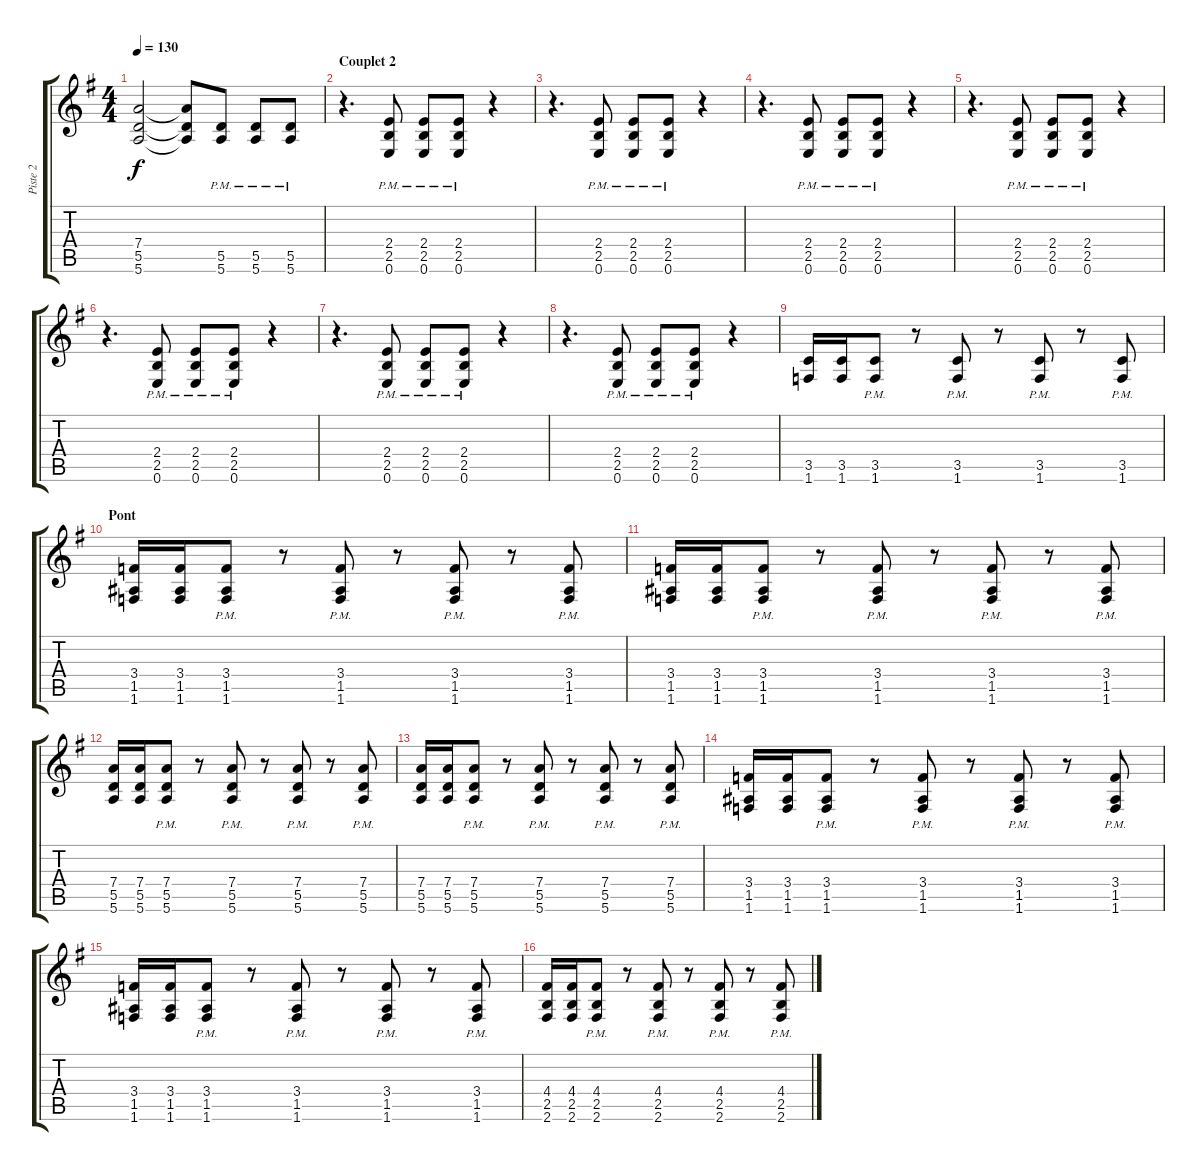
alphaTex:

\track ("Piste 2" "Piste 2") {instrument distortionguitar}
\staff {score tabs}
\tuning (E4 B3 G3 D3 A2 E2) {hide}
\ts (4 4)
\tempo 130
\clef g2
\ks eminor
(7.4 5.5 5.6).2{dy f} (7.4{t} 5.5{t} 5.6{t}).8 (5.5{pm} 5.6{pm}).8 (5.5{pm} 5.6{pm}).8 (5.5{pm} 5.6{pm}).8 |
\section ("" "Couplet 2")
r.4{d} (2.4{pm} 2.5{pm} 0.6{pm}).8 (2.4{pm} 2.5{pm} 0.6{pm}).8 (2.4{pm} 2.5{pm} 0.6{pm}).8 r.4 |
r.4{d} (2.4{pm} 2.5{pm} 0.6{pm}).8 (2.4{pm} 2.5{pm} 0.6{pm}).8 (2.4{pm} 2.5{pm} 0.6{pm}).8 r.4 |
r.4{d} (2.4{pm} 2.5{pm} 0.6{pm}).8 (2.4{pm} 2.5{pm} 0.6{pm}).8 (2.4{pm} 2.5{pm} 0.6{pm}).8 r.4 |
r.4{d} (2.4{pm} 2.5{pm} 0.6{pm}).8 (2.4{pm} 2.5{pm} 0.6{pm}).8 (2.4{pm} 2.5{pm} 0.6{pm}).8 r.4 |
r.4{d} (2.4{pm} 2.5{pm} 0.6{pm}).8 (2.4{pm} 2.5{pm} 0.6{pm}).8 (2.4{pm} 2.5{pm} 0.6{pm}).8 r.4 |
r.4{d} (2.4{pm} 2.5{pm} 0.6{pm}).8 (2.4{pm} 2.5{pm} 0.6{pm}).8 (2.4{pm} 2.5{pm} 0.6{pm}).8 r.4 |
r.4{d} (2.4{pm} 2.5{pm} 0.6{pm}).8 (2.4{pm} 2.5{pm} 0.6{pm}).8 (2.4{pm} 2.5{pm} 0.6{pm}).8 r.4 |
(3.5 1.6).16 (3.5 1.6).16 (3.5{pm} 1.6{pm}).8 r.8 (3.5{pm} 1.6{pm}).8 r.8 (3.5{pm} 1.6{pm}).8 r.8 (3.5{pm} 1.6{pm}).8 |
\section ("" "Pont")
(3.4 1.5 1.6).16 (3.4 1.5 1.6).16 (3.4{pm} 1.5{pm} 1.6{pm}).8 r.8 (3.4{pm} 1.5{pm} 1.6{pm}).8 r.8 (3.4{pm} 1.5{pm} 1.6{pm}).8 r.8 (3.4{pm} 1.5{pm} 1.6{pm}).8 |
(3.4 1.5 1.6).16 (3.4 1.5 1.6).16 (3.4{pm} 1.5{pm} 1.6{pm}).8 r.8 (3.4{pm} 1.5{pm} 1.6{pm}).8 r.8 (3.4{pm} 1.5{pm} 1.6{pm}).8 r.8 (3.4{pm} 1.5{pm} 1.6{pm}).8 |
(7.4 5.5 5.6).16 (7.4 5.5 5.6).16 (7.4{pm} 5.5{pm} 5.6{pm}).8 r.8 (7.4{pm} 5.5{pm} 5.6{pm}).8 r.8 (7.4{pm} 5.5{pm} 5.6{pm}).8 r.8 (7.4{pm} 5.5{pm} 5.6{pm}).8 |
(7.4 5.5 5.6).16 (7.4 5.5 5.6).16 (7.4{pm} 5.5{pm} 5.6{pm}).8 r.8 (7.4{pm} 5.5{pm} 5.6{pm}).8 r.8 (7.4{pm} 5.5{pm} 5.6{pm}).8 r.8 (7.4{pm} 5.5{pm} 5.6{pm}).8 |
(3.4 1.5 1.6).16 (3.4 1.5 1.6).16 (3.4{pm} 1.5{pm} 1.6{pm}).8 r.8 (3.4{pm} 1.5{pm} 1.6{pm}).8 r.8 (3.4{pm} 1.5{pm} 1.6{pm}).8 r.8 (3.4{pm} 1.5{pm} 1.6{pm}).8 |
(3.4 1.5 1.6).16 (3.4 1.5 1.6).16 (3.4{pm} 1.5{pm} 1.6{pm}).8 r.8 (3.4{pm} 1.5{pm} 1.6{pm}).8 r.8 (3.4{pm} 1.5{pm} 1.6{pm}).8 r.8 (3.4{pm} 1.5{pm} 1.6{pm}).8 |
(4.4 2.5 2.6).16 (4.4 2.5 2.6).16 (4.4{pm} 2.5{pm} 2.6{pm}).8 r.8 (4.4{pm} 2.5{pm} 2.6{pm}).8 r.8 (4.4{pm} 2.5{pm} 2.6{pm}).8 r.8 (4.4{pm} 2.5{pm} 2.6{pm}).8
